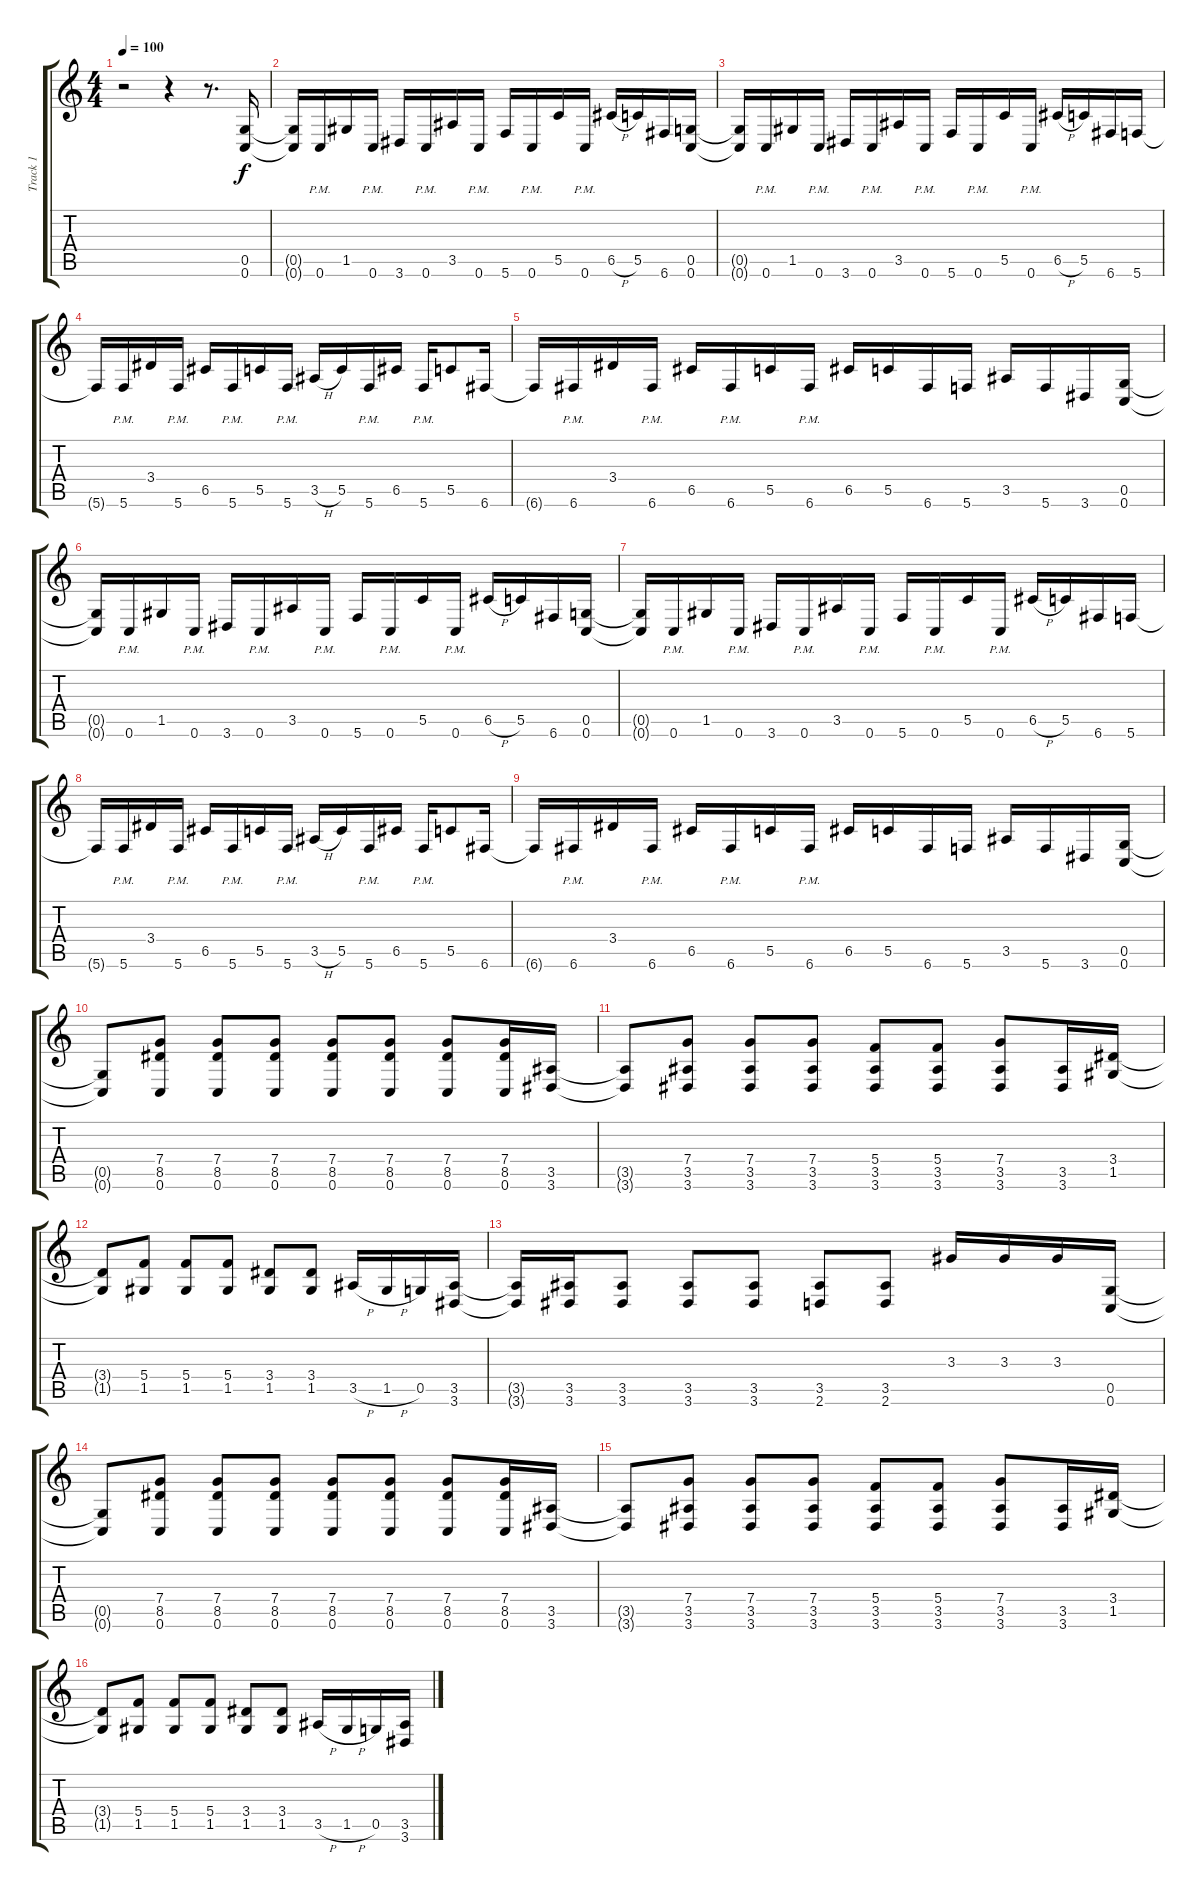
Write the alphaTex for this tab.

\track ("Track 1" "Track 1") {instrument overdrivenguitar}
\staff {score tabs}
\tuning (D4 A3 F3 C3 G2 C2) {hide}
\ts (4 4)
\tempo 100
\clef g2
\ks c
r.2{dy f instrument overdrivenguitar} r.4 r.8{d} (0.5 0.6).16 |
(0.5{t} 0.6{t}).16 0.6{pm}.16 1.5.16 0.6{pm}.16 3.6.16 0.6{pm}.16 3.5.16 0.6{pm}.16 5.6.16 0.6{pm}.16 5.5.16 0.6{pm}.16 6.5{h}.16 5.5.16 6.6.16 (0.5 0.6).16 |
(0.5{t} 0.6{t}).16 0.6{pm}.16 1.5.16 0.6{pm}.16 3.6.16 0.6{pm}.16 3.5.16 0.6{pm}.16 5.6.16 0.6{pm}.16 5.5.16 0.6{pm}.16 6.5{h}.16 5.5.16 6.6.16 5.6.16 |
5.6{t}.16 5.6{pm}.16 3.4.16 5.6{pm}.16 6.5.16 5.6{pm}.16 5.5.16 5.6{pm}.16 3.5{h}.16 5.5.16 5.6{pm}.16 6.5.16 5.6{pm}.16 5.5.8 6.6.16 |
6.6{t}.16 6.6{pm}.16 3.4.16 6.6{pm}.16 6.5.16 6.6{pm}.16 5.5.16 6.6{pm}.16 6.5.16 5.5.16 6.6.16 5.6.16 3.5.16 5.6.16 3.6.16 (0.5 0.6).16 |
(0.5{t} 0.6{t}).16 0.6{pm}.16 1.5.16 0.6{pm}.16 3.6.16 0.6{pm}.16 3.5.16 0.6{pm}.16 5.6.16 0.6{pm}.16 5.5.16 0.6{pm}.16 6.5{h}.16 5.5.16 6.6.16 (0.5 0.6).16 |
(0.5{t} 0.6{t}).16 0.6{pm}.16 1.5.16 0.6{pm}.16 3.6.16 0.6{pm}.16 3.5.16 0.6{pm}.16 5.6.16 0.6{pm}.16 5.5.16 0.6{pm}.16 6.5{h}.16 5.5.16 6.6.16 5.6.16 |
5.6{t}.16 5.6{pm}.16 3.4.16 5.6{pm}.16 6.5.16 5.6{pm}.16 5.5.16 5.6{pm}.16 3.5{h}.16 5.5.16 5.6{pm}.16 6.5.16 5.6{pm}.16 5.5.8 6.6.16 |
6.6{t}.16 6.6{pm}.16 3.4.16 6.6{pm}.16 6.5.16 6.6{pm}.16 5.5.16 6.6{pm}.16 6.5.16 5.5.16 6.6.16 5.6.16 3.5.16 5.6.16 3.6.16 (0.5 0.6).16 |
(0.5{t} 0.6{t}).8 (7.4 8.5 0.6).8 (7.4 8.5 0.6).8 (7.4 8.5 0.6).8 (7.4 8.5 0.6).8 (7.4 8.5 0.6).8 (7.4 8.5 0.6).8 (7.4 8.5 0.6).16 (3.5 3.6).16 |
(3.5{t} 3.6{t}).8 (7.4 3.5 3.6).8 (7.4 3.5 3.6).8 (7.4 3.5 3.6).8 (5.4 3.5 3.6).8 (5.4 3.5 3.6).8 (7.4 3.5 3.6).8 (3.5 3.6).16 (3.4 1.5).16 |
(3.4{t} 1.5{t}).8 (5.4 1.5).8 (5.4 1.5).8 (5.4 1.5).8 (3.4 1.5).8 (3.4 1.5).8 3.5{h}.16 1.5{h}.16 0.5.16 (3.5 3.6).16 |
(3.5{t} 3.6{t}).16 (3.5 3.6).16 (3.5 3.6).8 (3.5 3.6).8 (3.5 3.6).8 (3.5 2.6).8 (3.5 2.6).8 3.3.16 3.3.16 3.3.16 (0.5 0.6).16 |
(0.5{t} 0.6{t}).8 (7.4 8.5 0.6).8 (7.4 8.5 0.6).8 (7.4 8.5 0.6).8 (7.4 8.5 0.6).8 (7.4 8.5 0.6).8 (7.4 8.5 0.6).8 (7.4 8.5 0.6).16 (3.5 3.6).16 |
(3.5{t} 3.6{t}).8 (7.4 3.5 3.6).8 (7.4 3.5 3.6).8 (7.4 3.5 3.6).8 (5.4 3.5 3.6).8 (5.4 3.5 3.6).8 (7.4 3.5 3.6).8 (3.5 3.6).16 (3.4 1.5).16 |
(3.4{t} 1.5{t}).8 (5.4 1.5).8 (5.4 1.5).8 (5.4 1.5).8 (3.4 1.5).8 (3.4 1.5).8 3.5{h}.16 1.5{h}.16 0.5.16 (3.5 3.6).16
